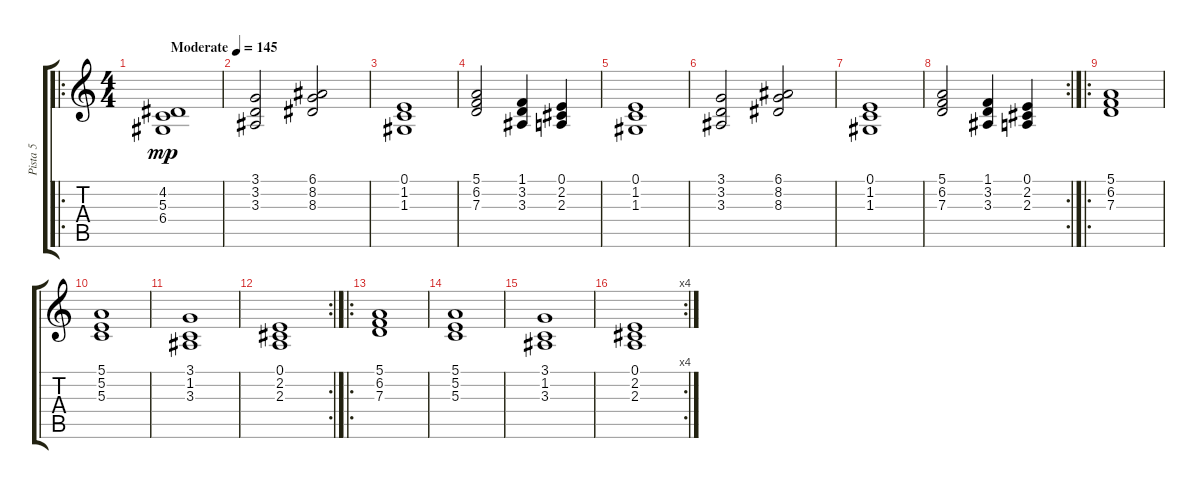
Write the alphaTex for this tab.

\track ("Pista 5" "Pista 5") {instrument pad2warm}
\staff {score tabs}
\tuning (E4 B3 G3 D3 A2 E2) {hide}
\ro
\ts (4 4)
\tempo (145 "Moderate")
\clef g2
\ks c
(4.2 5.3 6.4).1{dy mp instrument pad2warm} |
(3.1 3.2 3.3).2 (6.1 8.2 8.3).2 |
(0.1 1.2 1.3).1 |
(5.1 6.2 7.3).2 (1.1 3.2 3.3).4 (0.1 2.2 2.3).4 |
(0.1 1.2 1.3).1 |
(3.1 3.2 3.3).2 (6.1 8.2 8.3).2 |
(0.1 1.2 1.3).1 |
\rc 2
(5.1 6.2 7.3).2 (1.1 3.2 3.3).4 (0.1 2.2 2.3).4 |
\ro
(5.1 6.2 7.3).1 |
(5.1 5.2 5.3).1 |
(3.1 1.2 3.3).1 |
\rc 2
(0.1 2.2 2.3).1 |
\ro
(5.1 6.2 7.3).1 |
(5.1 5.2 5.3).1 |
(3.1 1.2 3.3).1 |
\rc 4
(0.1 2.2 2.3).1
